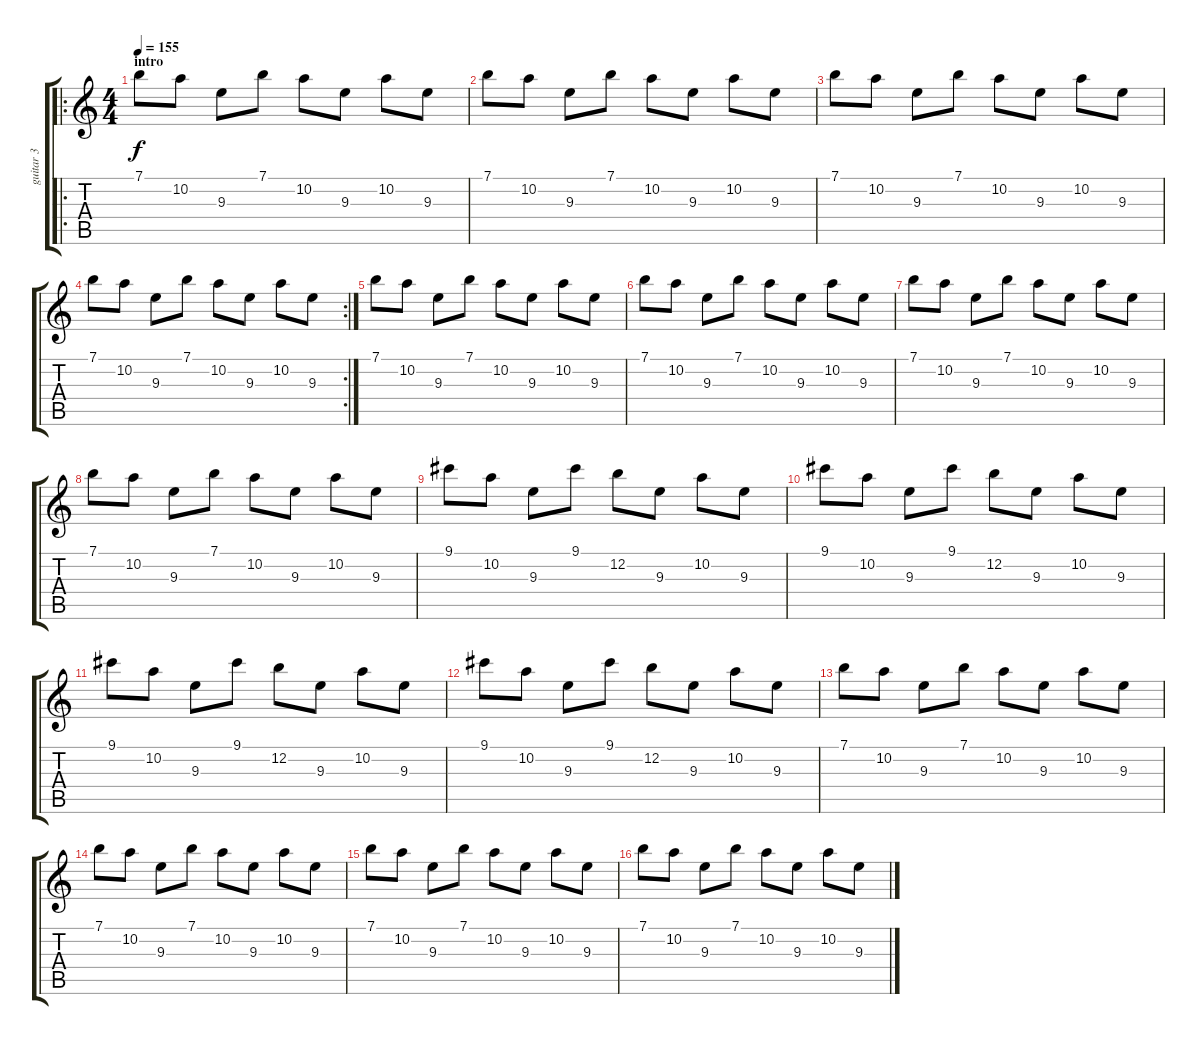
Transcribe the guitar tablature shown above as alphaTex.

\track ("guitar 3" "guitar 3") {instrument acousticguitarnylon}
\staff {score tabs}
\tuning (E4 B3 G3 D3 A2 E2) {hide}
\ro
\ts (4 4)
\section ("" "intro")
\tempo 155
\clef g2
\ks c
7.1.8{dy f instrument acousticguitarnylon} 10.2.8 9.3.8 7.1.8 10.2.8 9.3.8 10.2.8 9.3.8 |
7.1.8 10.2.8 9.3.8 7.1.8 10.2.8 9.3.8 10.2.8 9.3.8 |
7.1.8 10.2.8 9.3.8 7.1.8 10.2.8 9.3.8 10.2.8 9.3.8 |
\rc 2
7.1.8 10.2.8 9.3.8 7.1.8 10.2.8 9.3.8 10.2.8 9.3.8 |
7.1.8 10.2.8 9.3.8 7.1.8 10.2.8 9.3.8 10.2.8 9.3.8 |
7.1.8 10.2.8 9.3.8 7.1.8 10.2.8 9.3.8 10.2.8 9.3.8 |
7.1.8 10.2.8 9.3.8 7.1.8 10.2.8 9.3.8 10.2.8 9.3.8 |
7.1.8 10.2.8 9.3.8 7.1.8 10.2.8 9.3.8 10.2.8 9.3.8 |
9.1.8 10.2.8 9.3.8 9.1.8 12.2.8 9.3.8 10.2.8 9.3.8 |
9.1.8 10.2.8 9.3.8 9.1.8 12.2.8 9.3.8 10.2.8 9.3.8 |
9.1.8 10.2.8 9.3.8 9.1.8 12.2.8 9.3.8 10.2.8 9.3.8 |
9.1.8 10.2.8 9.3.8 9.1.8 12.2.8 9.3.8 10.2.8 9.3.8 |
7.1.8 10.2.8 9.3.8 7.1.8 10.2.8 9.3.8 10.2.8 9.3.8 |
7.1.8 10.2.8 9.3.8 7.1.8 10.2.8 9.3.8 10.2.8 9.3.8 |
7.1.8 10.2.8 9.3.8 7.1.8 10.2.8 9.3.8 10.2.8 9.3.8 |
7.1.8 10.2.8 9.3.8 7.1.8 10.2.8 9.3.8 10.2.8 9.3.8
